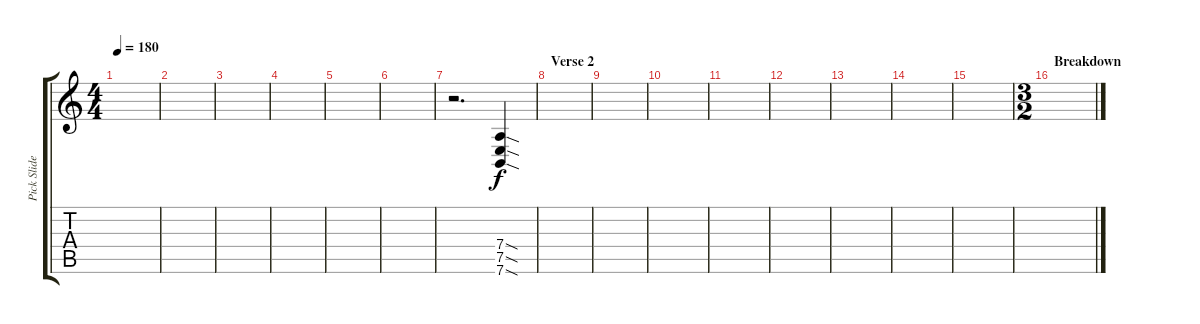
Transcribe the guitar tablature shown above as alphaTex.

\track ("Pick Slide" "Pick Slide") {instrument guitarfretnoise}
\staff {score tabs}
\tuning (E4 B3 G3 D3 A2 E2) {hide}
\ts (4 4)
\tempo 180
\clef g2
\ks c
|
|
|
|
|
|
r.2{d} (7.4{sod} 7.5{sod} 7.6{sod}).4 |
\section ("" "Verse 2")
|
|
|
|
|
|
|
|
\ts (3 2)
\section ("" "Breakdown")
